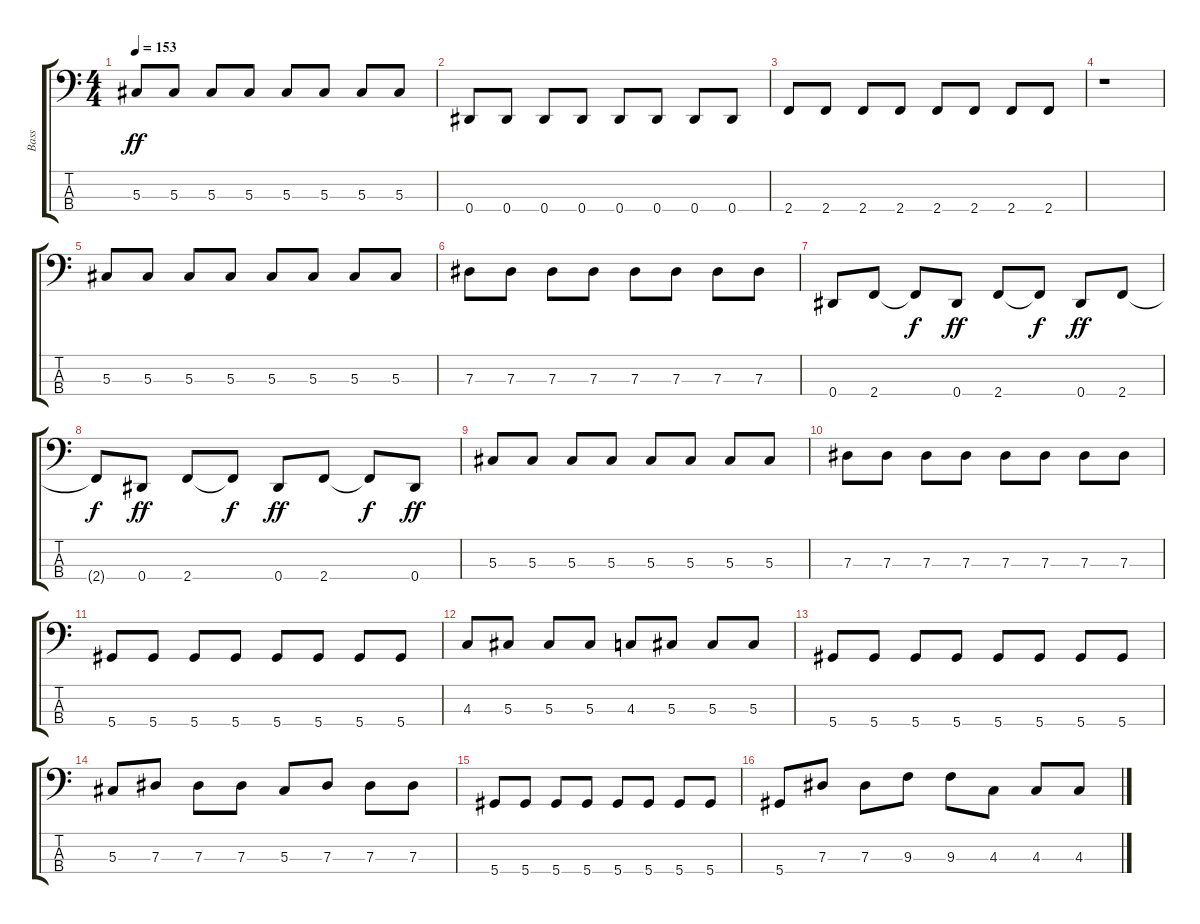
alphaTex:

\track ("Bass" "Bass") {instrument electricbassfinger}
\staff {score tabs}
\tuning (Gb2 Db2 Ab1 Eb1) {hide}
\ts (4 4)
\tempo 153
\clef f4
\ks c
5.3.8{dy ff instrument electricbassfinger} 5.3.8 5.3.8 5.3.8 5.3.8 5.3.8 5.3.8 5.3.8 |
0.4.8 0.4.8 0.4.8 0.4.8 0.4.8 0.4.8 0.4.8 0.4.8 |
2.4.8 2.4.8 2.4.8 2.4.8 2.4.8 2.4.8 2.4.8 2.4.8 |
r.1 |
5.3.8 5.3.8 5.3.8 5.3.8 5.3.8 5.3.8 5.3.8 5.3.8 |
7.3.8 7.3.8 7.3.8 7.3.8 7.3.8 7.3.8 7.3.8 7.3.8 |
0.4.8 2.4.8 2.4{t}.8{dy f} 0.4.8{dy ff} 2.4.8 2.4{t}.8{dy f} 0.4.8{dy ff} 2.4.8 |
2.4{t}.8{dy f} 0.4.8{dy ff} 2.4.8 2.4{t}.8{dy f} 0.4.8{dy ff} 2.4.8 2.4{t}.8{dy f} 0.4.8{dy ff} |
5.3.8 5.3.8 5.3.8 5.3.8 5.3.8 5.3.8 5.3.8 5.3.8 |
7.3.8 7.3.8 7.3.8 7.3.8 7.3.8 7.3.8 7.3.8 7.3.8 |
5.4.8 5.4.8 5.4.8 5.4.8 5.4.8 5.4.8 5.4.8 5.4.8 |
4.3.8 5.3.8 5.3.8 5.3.8 4.3.8 5.3.8 5.3.8 5.3.8 |
5.4.8 5.4.8 5.4.8 5.4.8 5.4.8 5.4.8 5.4.8 5.4.8 |
5.3.8 7.3.8 7.3.8 7.3.8 5.3.8 7.3.8 7.3.8 7.3.8 |
5.4.8 5.4.8 5.4.8 5.4.8 5.4.8 5.4.8 5.4.8 5.4.8 |
5.4.8 7.3.8 7.3.8 9.3.8 9.3.8 4.3.8 4.3.8 4.3.8
